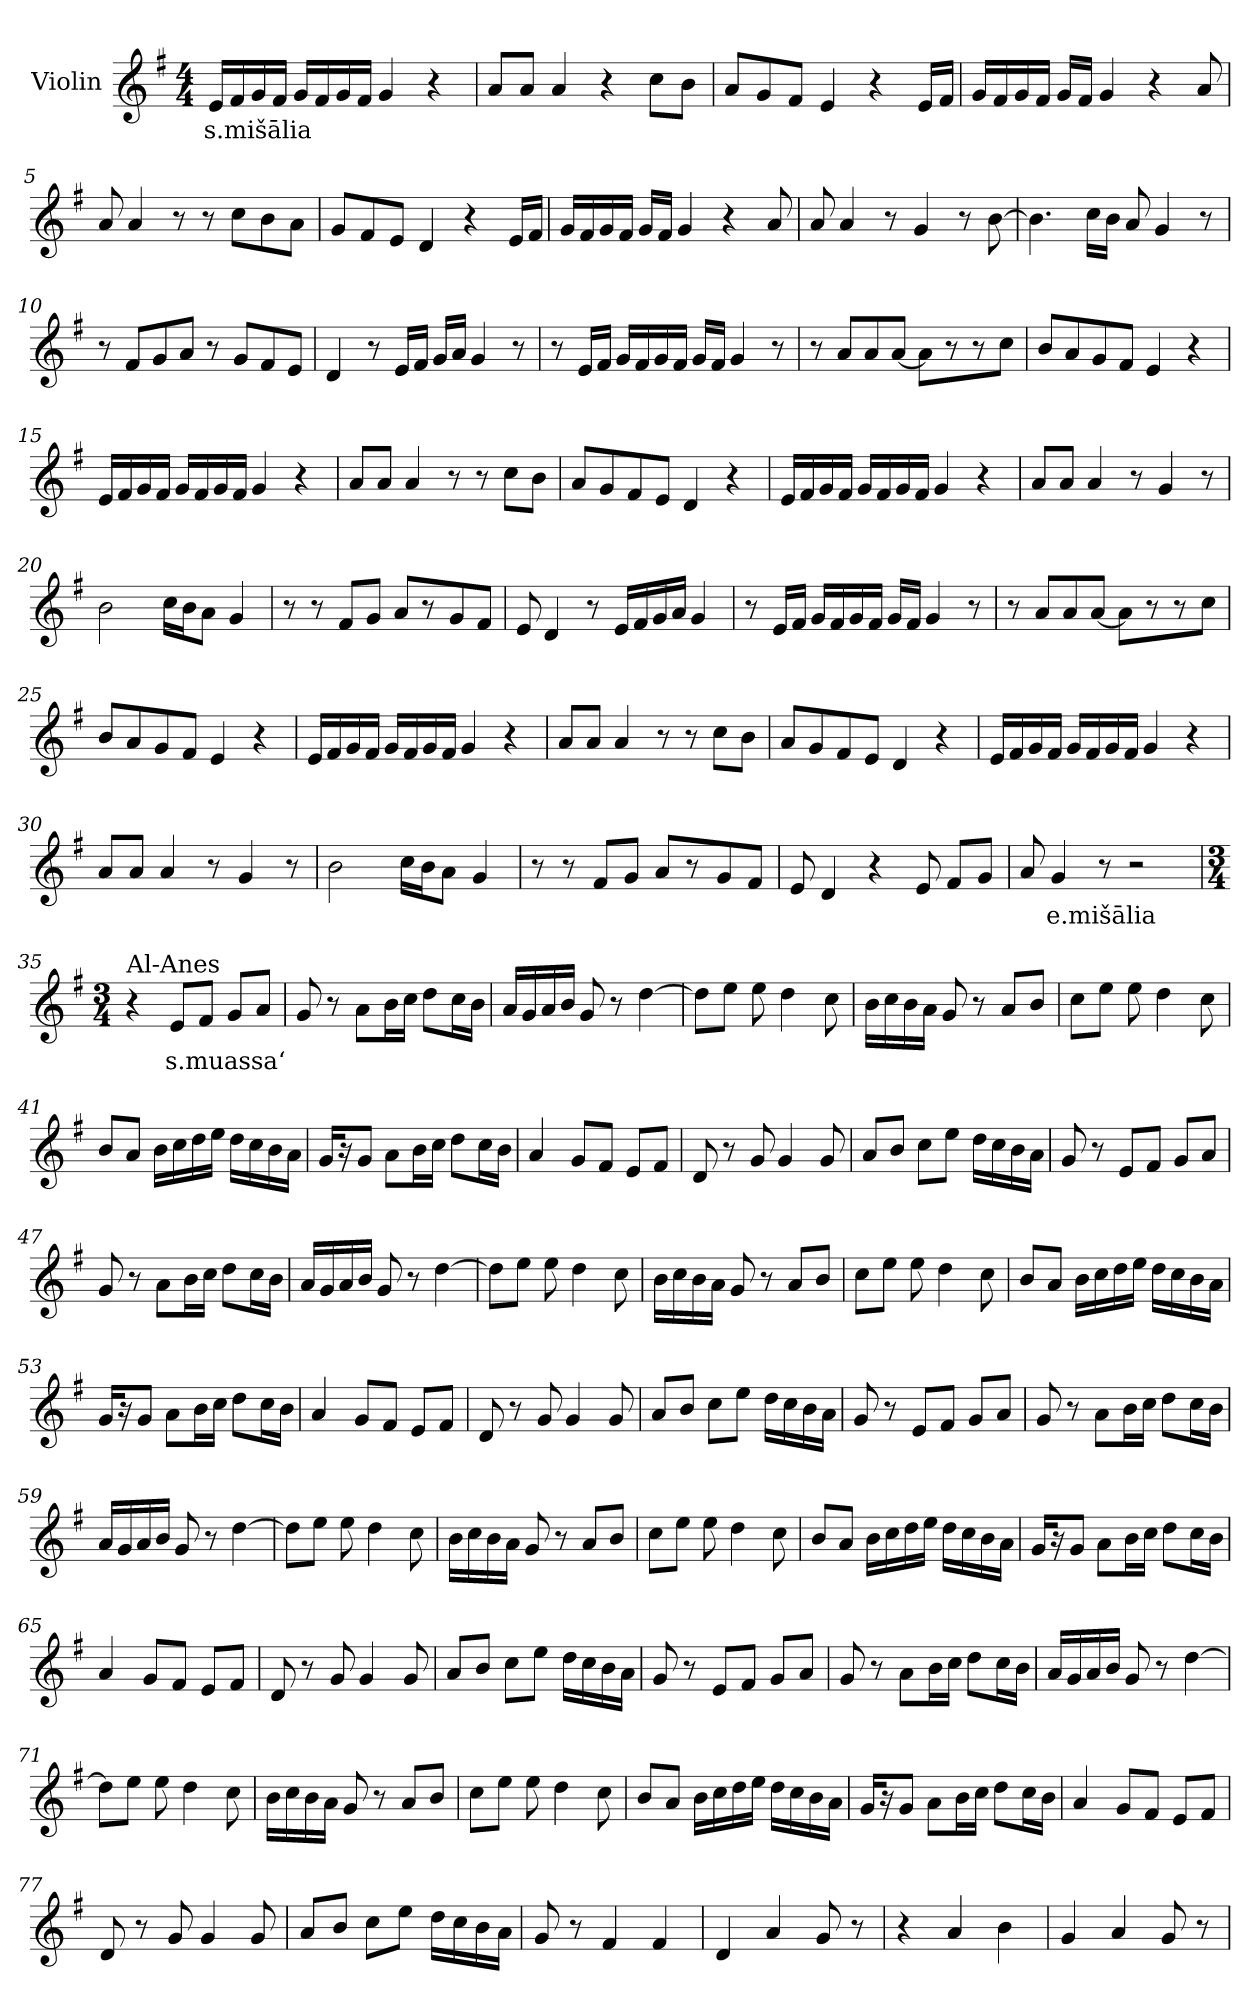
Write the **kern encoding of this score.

**kern	**text
*part1	*part1
*staff1	*staff1
*I"Violin	*
*clefG2	*
*k[f#]	*
*G:	*
*M4/4	*
*MM90	*
=1	=1
!	!LO:LY:b
16e/LL	s.mišālia
16f#/	.
16g/	.
16f#/JJ	.
16g/LL	.
16f#/	.
16g/	.
16f#/JJ	.
4g/	.
4r	.
=2	=2
8a/L	.
8a/J	.
4a/	.
4r	.
8cc\L	.
8b\J	.
=3	=3
8a/L	.
8g/	.
8f#/J	.
4e/	.
4r	.
16e/LL	.
16f#/JJ	.
=4	=4
16g/LL	.
16f#/	.
16g/	.
16f#/JJ	.
16g/LL	.
16f#/JJ	.
4g/	.
4r	.
8a/	.
!!LO:LB:g=z
=5	=5
8a/	.
4a/	.
8r	.
8r	.
8cc\L	.
8b\	.
8a\J	.
=6	=6
8g/L	.
8f#/	.
8e/J	.
4d/	.
4r	.
16e/LL	.
16f#/JJ	.
=7	=7
16g/LL	.
16f#/	.
16g/	.
16f#/JJ	.
16g/LL	.
16f#/JJ	.
4g/	.
4r	.
8a/	.
=8	=8
8a/	.
4a/	.
8r	.
4g/	.
8r	.
[8b\	.
!!LO:LB:g=z
=9	=9
4.b\]	.
16cc\LL	.
16b\JJ	.
8a/	.
4g/	.
8r	.
=10	=10
8r	.
8f#/L	.
8g/	.
8a/J	.
8r	.
8g/L	.
8f#/	.
8e/J	.
=11	=11
4d/	.
8r	.
16e/LL	.
16f#/JJ	.
16g/LL	.
16a/JJ	.
4g/	.
8r	.
=12	=12
8r	.
16e/LL	.
16f#/JJ	.
16g/LL	.
16f#/	.
16g/	.
16f#/JJ	.
16g/LL	.
16f#/JJ	.
4g/	.
8r	.
!!LO:LB:g=z
=13	=13
8r	.
8a/L	.
8a/	.
[8a/J	.
8a\L]	.
8r	.
8r	.
8cc\J	.
=14	=14
8b/L	.
8a/	.
8g/	.
8f#/J	.
4e/	.
4r	.
=15	=15
16e/LL	.
16f#/	.
16g/	.
16f#/JJ	.
16g/LL	.
16f#/	.
16g/	.
16f#/JJ	.
4g/	.
4r	.
=16	=16
8a/L	.
8a/J	.
4a/	.
8r	.
8r	.
8cc\L	.
8b\J	.
!!LO:LB:g=z
=17	=17
8a/L	.
8g/	.
8f#/	.
8e/J	.
4d/	.
4r	.
=18	=18
16e/LL	.
16f#/	.
16g/	.
16f#/JJ	.
16g/LL	.
16f#/	.
16g/	.
16f#/JJ	.
4g/	.
4r	.
=19	=19
8a/L	.
8a/J	.
4a/	.
8r	.
4g/	.
8r	.
=20	=20
2b\	.
16cc\LL	.
16b\J	.
8a\J	.
4g/	.
!!LO:LB:g=z
=21	=21
8r	.
8r	.
8f#/L	.
8g/J	.
8a/L	.
8r	.
8g/	.
8f#/J	.
=22	=22
8e/	.
4d/	.
8r	.
16e/LL	.
16f#/	.
16g/	.
16a/JJ	.
4g/	.
=23	=23
8r	.
16e/LL	.
16f#/JJ	.
16g/LL	.
16f#/	.
16g/	.
16f#/JJ	.
16g/LL	.
16f#/JJ	.
4g/	.
8r	.
=24	=24
8r	.
8a/L	.
8a/	.
[8a/J	.
8a\L]	.
8r	.
8r	.
8cc\J	.
!!LO:LB:g=z
=25	=25
8b/L	.
8a/	.
8g/	.
8f#/J	.
4e/	.
4r	.
=26	=26
16e/LL	.
16f#/	.
16g/	.
16f#/JJ	.
16g/LL	.
16f#/	.
16g/	.
16f#/JJ	.
4g/	.
4r	.
=27	=27
8a/L	.
8a/J	.
4a/	.
8r	.
8r	.
8cc\L	.
8b\J	.
=28	=28
8a/L	.
8g/	.
8f#/	.
8e/J	.
4d/	.
4r	.
!!LO:PB:g=z
=29	=29
16e/LL	.
16f#/	.
16g/	.
16f#/JJ	.
16g/LL	.
16f#/	.
16g/	.
16f#/JJ	.
4g/	.
4r	.
=30	=30
8a/L	.
8a/J	.
4a/	.
8r	.
4g/	.
8r	.
=31	=31
2b\	.
16cc\LL	.
16b\J	.
8a\J	.
4g/	.
=32	=32
8r	.
8r	.
8f#/L	.
8g/J	.
8a/L	.
8r	.
8g/	.
8f#/J	.
!!LO:PB:g=z
=33	=33
8e/	.
4d/	.
4r	.
8e/	.
8f#/L	.
8g/J	.
=34	=34
8a/	.
!	!LO:LY:b
4g/	e.mišālia
8r	.
2r	.
=35	=35
*M3/4	*
!LO:TX:a:t=Al-Anes	!
4r	.
!	!LO:LY:b
8e/L	s.muassa‘
8f#/J	.
8g/L	.
8a/J	.
=36	=36
8g/	.
8r	.
8a\L	.
16b\L	.
16cc\JJ	.
8dd\L	.
16cc\L	.
16b\JJ	.
=37	=37
16a/LL	.
16g/	.
16a/	.
16b/JJ	.
8g/	.
8r	.
[4dd\	.
!!LO:LB:g=z
=38	=38
8dd\L]	.
8ee\J	.
8ee\	.
4dd\	.
8cc\	.
=39	=39
16b\LL	.
16cc\	.
16b\	.
16a\JJ	.
8g/	.
8r	.
8a/L	.
8b/J	.
=40	=40
8cc\L	.
8ee\J	.
8ee\	.
4dd\	.
8cc\	.
=41	=41
8b/L	.
8a/J	.
16b\LL	.
16cc\	.
16dd\	.
16ee\JJ	.
16dd\LL	.
16cc\	.
16b\	.
16a\JJ	.
=42	=42
16g/KL	.
16r	.
8g/J	.
8a\L	.
16b\L	.
16cc\JJ	.
8dd\L	.
16cc\L	.
16b\JJ	.
!!LO:LB:g=z
=43	=43
4a/	.
8g/L	.
8f#/J	.
8e/L	.
8f#/J	.
=44	=44
8d/	.
8r	.
8g/	.
4g/	.
8g/	.
=45	=45
8a/L	.
8b/J	.
8cc\L	.
8ee\J	.
16dd\LL	.
16cc\	.
16b\	.
16a\JJ	.
=46	=46
8g/	.
8r	.
8e/L	.
8f#/J	.
8g/L	.
8a/J	.
=47	=47
8g/	.
8r	.
8a\L	.
16b\L	.
16cc\JJ	.
8dd\L	.
16cc\L	.
16b\JJ	.
!!LO:LB:g=z
=48	=48
16a/LL	.
16g/	.
16a/	.
16b/JJ	.
8g/	.
8r	.
[4dd\	.
=49	=49
8dd\L]	.
8ee\J	.
8ee\	.
4dd\	.
8cc\	.
=50	=50
16b\LL	.
16cc\	.
16b\	.
16a\JJ	.
8g/	.
8r	.
8a/L	.
8b/J	.
=51	=51
8cc\L	.
8ee\J	.
8ee\	.
4dd\	.
8cc\	.
=52	=52
8b/L	.
8a/J	.
16b\LL	.
16cc\	.
16dd\	.
16ee\JJ	.
16dd\LL	.
16cc\	.
16b\	.
16a\JJ	.
!!LO:LB:g=z
=53	=53
16g/KL	.
16r	.
8g/J	.
8a\L	.
16b\L	.
16cc\JJ	.
8dd\L	.
16cc\L	.
16b\JJ	.
=54	=54
4a/	.
8g/L	.
8f#/J	.
8e/L	.
8f#/J	.
=55	=55
8d/	.
8r	.
8g/	.
4g/	.
8g/	.
=56	=56
8a/L	.
8b/J	.
8cc\L	.
8ee\J	.
16dd\LL	.
16cc\	.
16b\	.
16a\JJ	.
=57	=57
8g/	.
8r	.
8e/L	.
8f#/J	.
8g/L	.
8a/J	.
!!LO:LB:g=z
=58	=58
8g/	.
8r	.
8a\L	.
16b\L	.
16cc\JJ	.
8dd\L	.
16cc\L	.
16b\JJ	.
=59	=59
16a/LL	.
16g/	.
16a/	.
16b/JJ	.
8g/	.
8r	.
[4dd\	.
=60	=60
8dd\L]	.
8ee\J	.
8ee\	.
4dd\	.
8cc\	.
=61	=61
16b\LL	.
16cc\	.
16b\	.
16a\JJ	.
8g/	.
8r	.
8a/L	.
8b/J	.
=62	=62
8cc\L	.
8ee\J	.
8ee\	.
4dd\	.
8cc\	.
!!LO:LB:g=z
=63	=63
8b/L	.
8a/J	.
16b\LL	.
16cc\	.
16dd\	.
16ee\JJ	.
16dd\LL	.
16cc\	.
16b\	.
16a\JJ	.
=64	=64
16g/KL	.
16r	.
8g/J	.
8a\L	.
16b\L	.
16cc\JJ	.
8dd\L	.
16cc\L	.
16b\JJ	.
=65	=65
4a/	.
8g/L	.
8f#/J	.
8e/L	.
8f#/J	.
=66	=66
8d/	.
8r	.
8g/	.
4g/	.
8g/	.
=67	=67
8a/L	.
8b/J	.
8cc\L	.
8ee\J	.
16dd\LL	.
16cc\	.
16b\	.
16a\JJ	.
!!LO:LB:g=z
=68	=68
8g/	.
8r	.
8e/L	.
8f#/J	.
8g/L	.
8a/J	.
=69	=69
8g/	.
8r	.
8a\L	.
16b\L	.
16cc\JJ	.
8dd\L	.
16cc\L	.
16b\JJ	.
=70	=70
16a/LL	.
16g/	.
16a/	.
16b/JJ	.
8g/	.
8r	.
[4dd\	.
=71	=71
8dd\L]	.
8ee\J	.
8ee\	.
4dd\	.
8cc\	.
=72	=72
16b\LL	.
16cc\	.
16b\	.
16a\JJ	.
8g/	.
8r	.
8a/L	.
8b/J	.
!!LO:PB:g=z
=73	=73
8cc\L	.
8ee\J	.
8ee\	.
4dd\	.
8cc\	.
=74	=74
8b/L	.
8a/J	.
16b\LL	.
16cc\	.
16dd\	.
16ee\JJ	.
16dd\LL	.
16cc\	.
16b\	.
16a\JJ	.
=75	=75
16g/KL	.
16r	.
8g/J	.
8a\L	.
16b\L	.
16cc\JJ	.
8dd\L	.
16cc\L	.
16b\JJ	.
=76	=76
4a/	.
8g/L	.
8f#/J	.
8e/L	.
8f#/J	.
=77	=77
8d/	.
8r	.
8g/	.
4g/	.
8g/	.
!!LO:LB:g=z
=78	=78
8a/L	.
8b/J	.
8cc\L	.
8ee\J	.
16dd\LL	.
16cc\	.
16b\	.
16a\JJ	.
=79	=79
8g/	.
8r	.
4f#/	.
4f#/	.
=80	=80
4d/	.
4a/	.
8g/	.
8r	.
=81	=81
4r	.
4a/	.
4b\	.
=82	=82
4g/	.
4a/	.
8g/	.
8r	.
=	=
*-	*-
